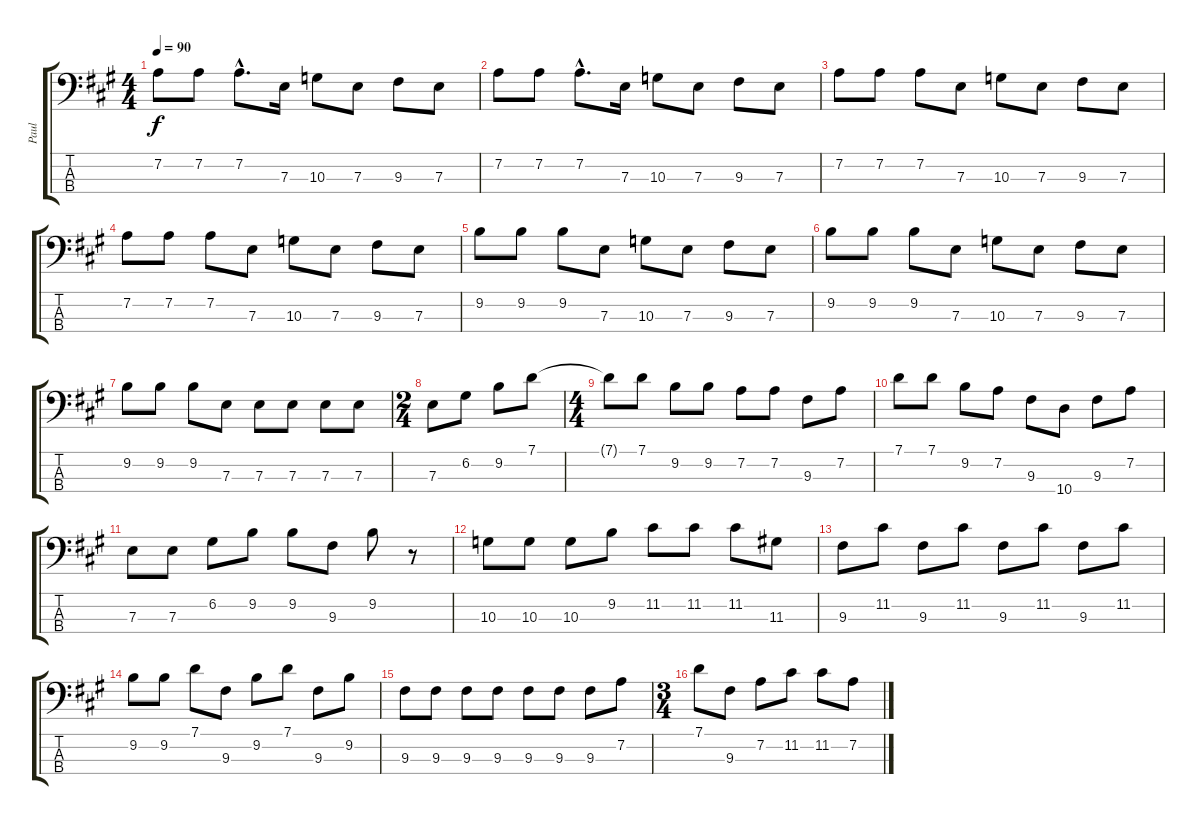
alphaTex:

\track ("Paul" "Paul") {instrument electricbasspick}
\staff {score tabs}
\tuning (G2 D2 A1 E1) {hide}
\ts (4 4)
\tempo 90
\clef f4
\ks a
7.2.8{dy f} 7.2.8 7.2{hac}.8{d} 7.3.16 10.3.8 7.3.8 9.3.8 7.3.8 |
7.2.8 7.2.8 7.2{hac}.8{d} 7.3.16 10.3.8 7.3.8 9.3.8 7.3.8 |
7.2.8 7.2.8 7.2.8 7.3.8 10.3.8 7.3.8 9.3.8 7.3.8 |
7.2.8 7.2.8 7.2.8 7.3.8 10.3.8 7.3.8 9.3.8 7.3.8 |
9.2.8 9.2.8 9.2.8 7.3.8 10.3.8 7.3.8 9.3.8 7.3.8 |
9.2.8 9.2.8 9.2.8 7.3.8 10.3.8 7.3.8 9.3.8 7.3.8 |
9.2.8 9.2.8 9.2.8 7.3.8 7.3.8 7.3.8 7.3.8 7.3.8 |
\ts (2 4)
7.3.8 6.2.8 9.2.8 7.1.8 |
\ts (4 4)
7.1{t}.8 7.1.8 9.2.8 9.2.8 7.2.8 7.2.8 9.3.8 7.2.8 |
7.1.8 7.1.8 9.2.8 7.2.8 9.3.8 10.4.8 9.3.8 7.2.8 |
7.3.8 7.3.8 6.2.8 9.2.8 9.2.8 9.3.8 9.2.8 r.8 |
10.3.8 10.3.8 10.3.8 9.2.8 11.2.8 11.2.8 11.2.8 11.3.8 |
9.3.8 11.2.8 9.3.8 11.2.8 9.3.8 11.2.8 9.3.8 11.2.8 |
9.2.8 9.2.8 7.1.8 9.3.8 9.2.8 7.1.8 9.3.8 9.2.8 |
9.3.8 9.3.8 9.3.8 9.3.8 9.3.8 9.3.8 9.3.8 7.2.8 |
\ts (3 4)
7.1.8 9.3.8 7.2.8 11.2.8 11.2.8 7.2.8
